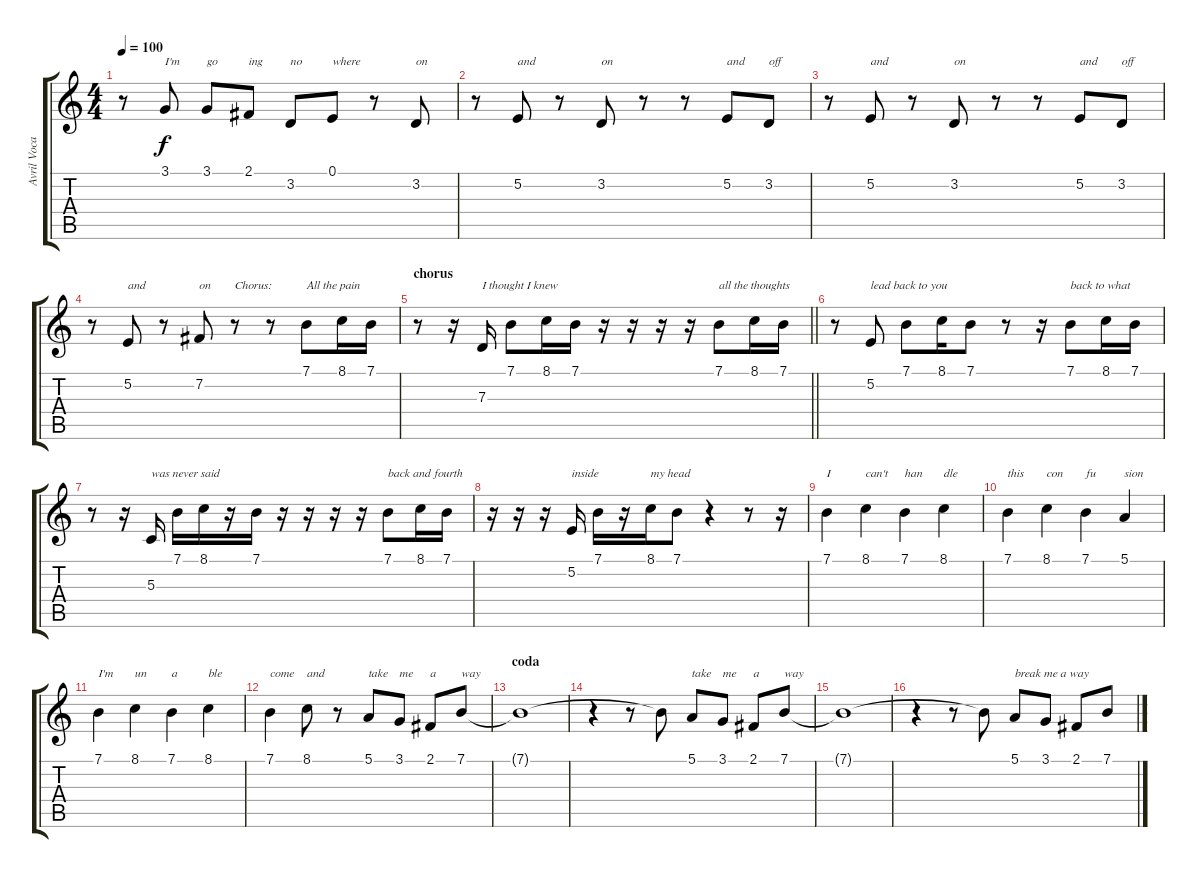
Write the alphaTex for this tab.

\track ("Avril Vocals" "Avril Voca") {instrument oboe}
\staff {score tabs}
\tuning (E4 B3 G3 D3 A2 D2) {hide}
\ts (4 4)
\tempo 100
\clef g2
\ks c
r.8{dy f} 3.1.8{txt "I'm"} 3.1.8{txt "go"} 2.1.8{txt "ing"} 3.2.8{txt "no"} 0.1.8{txt "where"} r.8 3.2.8{txt "on"} |
r.8 5.2.8{txt "and"} r.8 3.2.8{txt "on"} r.8 r.8 5.2.8{txt "and"} 3.2.8{txt "off"} |
r.8 5.2.8{txt "and"} r.8 3.2.8{txt "on"} r.8 r.8 5.2.8{txt "and"} 3.2.8{txt "off"} |
r.8 5.2.8{txt "and"} r.8 7.2.8{txt "on"} r.8{txt "Chorus:"} r.8 7.1.8{txt "All the pain"} 8.1.16 7.1.16 |
\section ("" "chorus")
\barLineRight lightlight
r.8 r.16 7.3.16{txt "I thought I knew"} 7.1.8 8.1.16 7.1.16 r.16 r.16 r.16 r.16 7.1.8{txt "all the thoughts"} 8.1.16 7.1.16 |
r.8 5.2.8{txt "lead back to you"} 7.1.8 8.1.16 7.1.8 r.8 r.16 7.1.8{txt "back to what"} 8.1.16 7.1.16 |
r.8 r.16 5.3.16{txt "was never said"} 7.1.16 8.1.16 r.16 7.1.16 r.16 r.16 r.16 r.16 7.1.8{txt "back and fourth"} 8.1.16 7.1.16 |
r.16 r.16 r.16 5.2.16{txt "inside"} 7.1.16 r.16 8.1.16{txt "my head"} 7.1.8 r.4 r.8 r.16 |
7.1.4{txt "I"} 8.1.4{txt "can't"} 7.1.4{txt "han"} 8.1.4{txt "dle"} |
7.1.4{txt "this"} 8.1.4{txt "con"} 7.1.4{txt "fu"} 5.1.4{txt "sion"} |
7.1.4{txt "I'm"} 8.1.4{txt "un"} 7.1.4{txt "a"} 8.1.4{txt "ble"} |
7.1.4{txt "come"} 8.1.8{txt "and"} r.8 5.1.8{txt "take"} 3.1.8{txt "me"} 2.1.8{txt "a"} 7.1.8{txt "way"} |
\section ("" "coda")
7.1{t}.1 |
r.4 r.8 7.1{t}.8 5.1.8{txt "take"} 3.1.8{txt "me"} 2.1.8{txt "a"} 7.1.8{txt "way"} |
7.1{t}.1 |
r.4 r.8 7.1{t}.8 5.1.8{txt "break me a way"} 3.1.8 2.1.8 7.1.8
